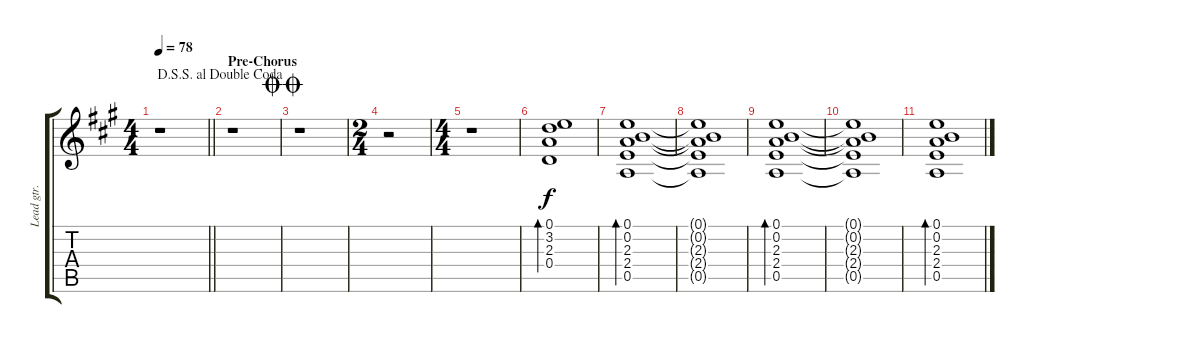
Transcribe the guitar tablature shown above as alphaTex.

\track ("Lead gtr." "Lead gtr.") {instrument acousticguitarsteel}
\staff {score tabs}
\tuning (E4 B3 G3 D3 A2 E2) {hide}
\ts (4 4)
\tempo 78
\clef g2
\barLineRight lightlight
\ks a
r.1{dy f} |
\section ("" "Pre-Chorus")
\jump dalsegnosegnoaldoublecoda
r.1 |
\jump doublecoda
r.1 |
\ts (2 4)
r.2 |
\ts (4 4)
r.1 |
(0.1 3.2 2.3 0.4).1{bd 30} |
(0.1 0.2 2.3 2.4 0.5).1{bd 30} |
(0.1{t} 0.2{t} 2.3{t} 2.4{t} 0.5{t}).1 |
(0.1 0.2 2.3 2.4 0.5).1{bd 30} |
(0.1{t} 0.2{t} 2.3{t} 2.4{t} 0.5{t}).1 |
(0.1 0.2 2.3 2.4 0.5).1{bd 30}
